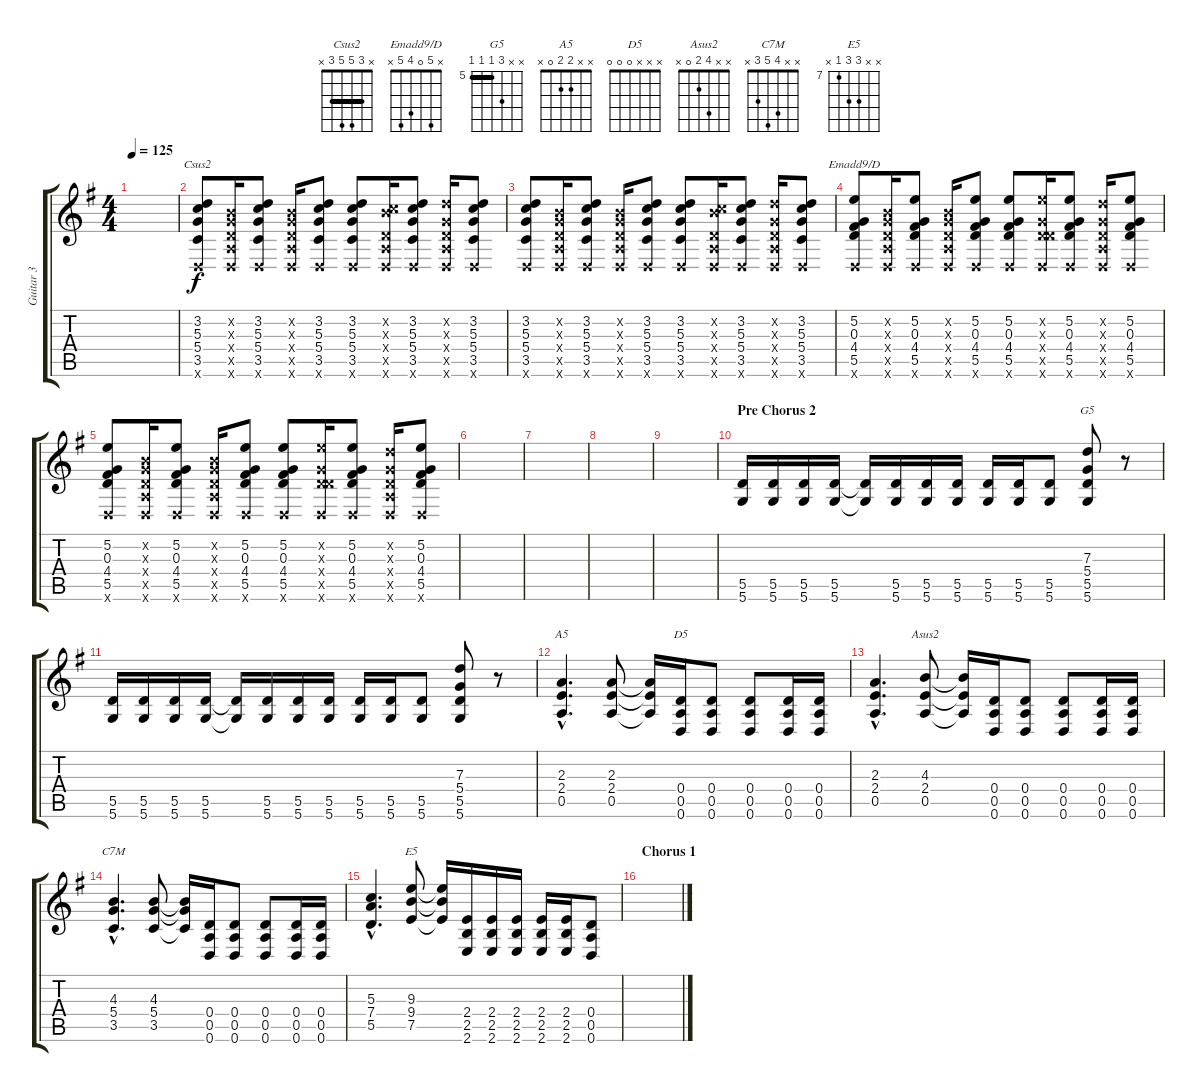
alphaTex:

\track ("Guitar 3" "Guitar 3") {instrument distortionguitar}
\staff {score tabs}
\tuning (E4 B3 G3 D3 A2 D2) {hide}
\chord ("Csus2" x 3 5 5 3 x) {barre 3}
\chord ("Emadd9/D" x 5 0 4 5 x)
\chord ("G5" x x 7 5 5 5) {firstfret 5 barre 5}
\chord ("A5" x x 2 2 0 x)
\chord ("D5" x x x 0 0 0)
\chord ("Asus2" x x 4 2 0 x)
\chord ("C7M" x x 4 5 3 x)
\chord ("E5" x x 9 9 7 x) {firstfret 7}
\ts (4 4)
\tempo 125
\clef g2
\ks eminor
|
(3.2 5.3 5.4 3.5 0.6{x}).8{ch "Csus2"} (0.2{x} 0.3{x} 0.4{x} 0.5{x} 0.6{x}).16 (3.2 5.3 5.4 3.5 0.6{x}).8 (0.2{x} 0.3{x} 0.4{x} 0.5{x} 0.6{x}).16 (3.2 5.3 5.4 3.5 0.6{x}).8 (3.2 5.3 5.4 3.5 0.6{x}).8 (0.2{x} 5.3{x} 0.4{x} 0.5{x} 0.6{x}).16 (3.2 5.3 5.4 3.5 0.6{x}).8 (3.2{x} 0.3{x} 0.4{x} 0.5{x} 0.6{x}).16 (3.2 5.3 5.4 3.5 0.6{x}).8 |
(3.2 5.3 5.4 3.5 0.6{x}).8 (0.2{x} 0.3{x} 0.4{x} 0.5{x} 0.6{x}).16 (3.2 5.3 5.4 3.5 0.6{x}).8 (0.2{x} 0.3{x} 0.4{x} 0.5{x} 0.6{x}).16 (3.2 5.3 5.4 3.5 0.6{x}).8 (3.2 5.3 5.4 3.5 0.6{x}).8 (0.2{x} 5.3{x} 0.4{x} 0.5{x} 0.6{x}).16 (3.2 5.3 5.4 3.5 0.6{x}).8 (3.2{x} 0.3{x} 0.4{x} 0.5{x} 0.6{x}).16 (3.2 5.3 5.4 3.5 0.6{x}).8 |
(5.2 0.3 4.4 5.5 0.6{x}).8{ch "Emadd9/D"} (0.2{x} 0.3{x} 0.4{x} 0.5{x} 0.6{x}).16 (5.2 0.3 4.4 5.5 0.6{x}).8 (0.2{x} 0.3{x} 0.4{x} 0.5{x} 0.6{x}).16 (5.2 0.3 4.4 5.5 0.6{x}).8 (5.2 0.3 4.4 5.5 0.6{x}).8 (5.2{x} 0.3{x} 0.4{x} 5.5{x} 0.6{x}).16 (5.2 0.3 4.4 5.5 0.6{x}).8 (3.2{x} 0.3{x} 0.4{x} 0.5{x} 0.6{x}).16 (5.2 0.3 4.4 5.5 0.6{x}).8 |
(5.2 0.3 4.4 5.5 0.6{x}).8 (0.2{x} 0.3{x} 0.4{x} 0.5{x} 0.6{x}).16 (5.2 0.3 4.4 5.5 0.6{x}).8 (0.2{x} 0.3{x} 0.4{x} 0.5{x} 0.6{x}).16 (5.2 0.3 4.4 5.5 0.6{x}).8 (5.2 0.3 4.4 5.5 0.6{x}).8 (5.2{x} 0.3{x} 0.4{x} 5.5{x} 0.6{x}).16 (5.2 0.3 4.4 5.5 0.6{x}).8 (3.2{x} 0.3{x} 0.4{x} 0.5{x} 0.6{x}).16 (5.2 0.3 4.4 5.5 0.6{x}).8 |
|
|
|
|
\section ("" "Pre Chorus 2")
(5.5 5.6).16 (5.5 5.6).16 (5.5 5.6).16 (5.5 5.6).16 (5.5{t} 5.6{t}).16 (5.5 5.6).16 (5.5 5.6).16 (5.5 5.6).16 (5.5 5.6).16 (5.5 5.6).16 (5.5 5.6).8 (7.3 5.4 5.5 5.6).8{ch "G5"} r.8 |
(5.5 5.6).16 (5.5 5.6).16 (5.5 5.6).16 (5.5 5.6).16 (5.5{t} 5.6{t}).16 (5.5 5.6).16 (5.5 5.6).16 (5.5 5.6).16 (5.5 5.6).16 (5.5 5.6).16 (5.5 5.6).8 (7.3 5.4 5.5 5.6).8 r.8 |
(2.3{hac} 2.4{hac} 0.5{hac}).4{d ch "A5"} (2.3 2.4 0.5).8 (2.3{t} 2.4{t} 0.5{t}).16 (0.4 0.5 0.6).16{ch "D5"} (0.4 0.5 0.6).8 (0.4 0.5 0.6).8 (0.4 0.5 0.6).16 (0.4 0.5 0.6).16 |
(2.3{hac} 2.4{hac} 0.5{hac}).4{d} (4.3 2.4 0.5).8{ch "Asus2"} (4.3{t} 2.4{t} 0.5{t}).16 (0.4 0.5 0.6).16 (0.4 0.5 0.6).8 (0.4 0.5 0.6).8 (0.4 0.5 0.6).16 (0.4 0.5 0.6).16 |
(4.3{hac} 5.4{hac} 3.5{hac}).4{d ch "C7M"} (4.3 5.4 3.5).8 (4.3{t} 5.4{t} 3.5{t}).16 (0.4 0.5 0.6).16 (0.4 0.5 0.6).8 (0.4 0.5 0.6).8 (0.4 0.5 0.6).16 (0.4 0.5 0.6).16 |
(5.3{hac} 7.4{hac} 5.5{hac}).4{d} (9.3 9.4 7.5).8{ch "E5"} (9.3{t} 9.4{t} 7.5{t}).16 (2.4 2.5 2.6).16 (2.4 2.5 2.6).16 (2.4 2.5 2.6).16 (2.4 2.5 2.6).16 (2.4 2.5 2.6).16 (0.4 0.5 0.6).8 |
\section ("" "Chorus 1")
